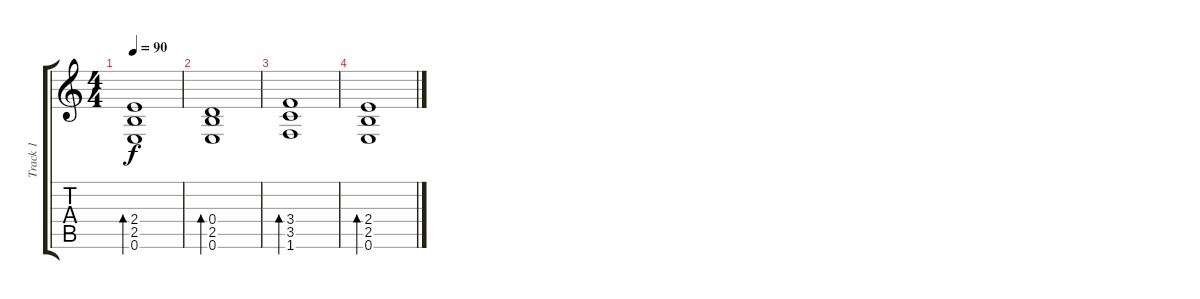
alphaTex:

\track ("Track 1" "Track 1") {instrument acousticguitarnylon}
\staff {score tabs}
\tuning (E4 B3 G3 D3 A2 E2) {hide}
\ts (4 4)
\tempo 90
\clef g2
\ks aminor
(2.4 2.5 0.6).1{bd 480 dy f} |
(0.4 2.5 0.6).1{bd 480} |
(3.4 3.5 1.6).1{bd 480} |
(2.4 2.5 0.6).1{bd 480}
